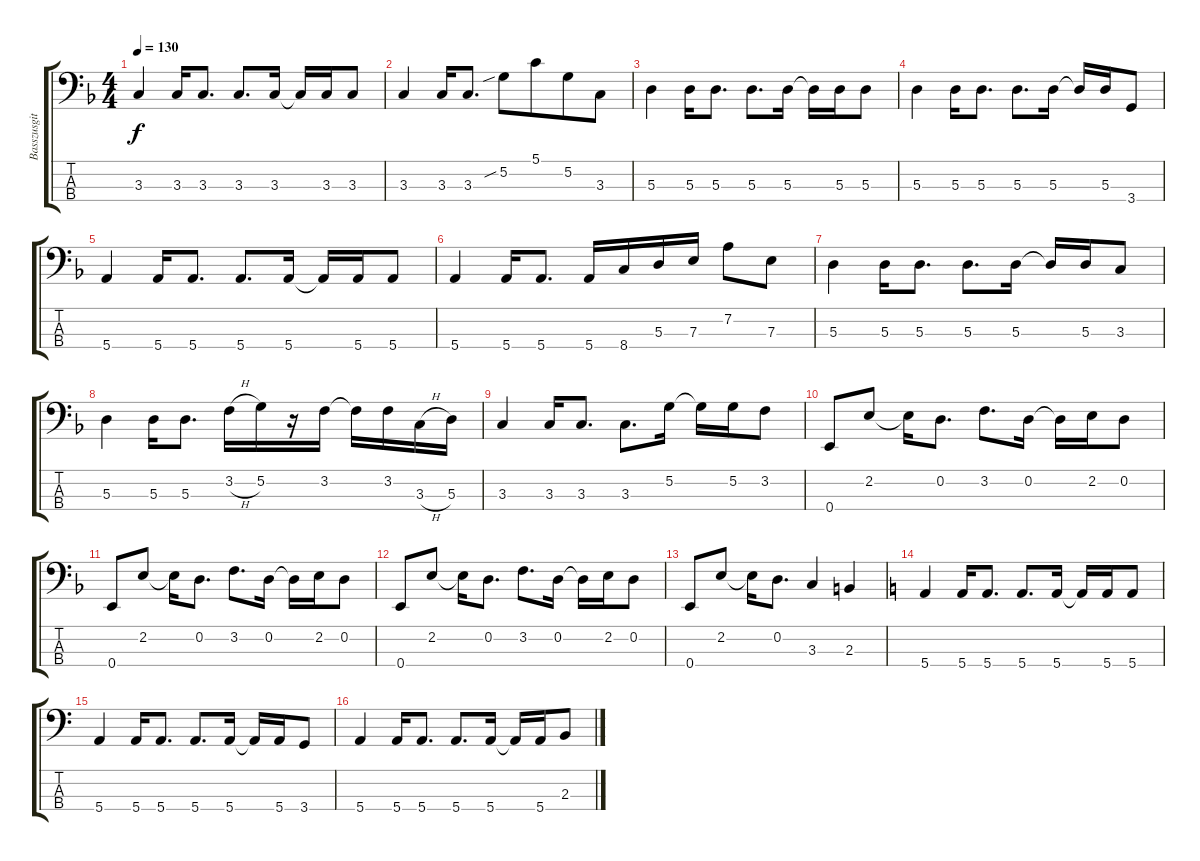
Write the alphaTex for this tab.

\track ("Basszusgitár (Roger Glover)" "Basszusgit") {instrument electricbassfinger}
\staff {score tabs}
\tuning (G2 D2 A1 E1) {hide}
\ts (4 4)
\tempo 130
\clef f4
\ks f
3.3.4{dy f} 3.3.16 3.3.8{d} 3.3.8{d} 3.3.16 3.3{t}.16 3.3.16 3.3.8 |
3.3.4 3.3.16 3.3.8{d} 5.2{sib}.8 5.1.8{beam merge} 5.2.8 3.3.8 |
5.3.4 5.3.16 5.3.8{d} 5.3.8{d} 5.3.16 5.3{t}.16 5.3.16 5.3.8 |
5.3.4 5.3.16 5.3.8{d} 5.3.8{d} 5.3.16 5.3{t}.16 5.3.16 3.4.8 |
5.4.4 5.4.16 5.4.8{d} 5.4.8{d} 5.4.16 5.4{t}.16 5.4.16 5.4.8 |
5.4.4 5.4.16 5.4.8{d} 5.4.16 8.4.16 5.3.16 7.3.16 7.2.8 7.3.8 |
5.3.4 5.3.16 5.3.8{d} 5.3.8{d} 5.3.16 5.3{t}.16 5.3.16 3.3.8 |
5.3.4 5.3.16 5.3.8{d} 3.2{h}.16 5.2.16 r.16 3.2.16 3.2{t}.16 3.2.16 3.3{h}.16 5.3.16 |
3.3.4 3.3.16 3.3.8{d} 3.3.8{d} 5.2.16 5.2{t}.16 5.2.16 3.2.8 |
0.4.8 2.2.8 2.2{t}.16 0.2.8{d} 3.2.8{d} 0.2.16 0.2{t}.16 2.2.16 0.2.8 |
0.4.8 2.2.8 2.2{t}.16 0.2.8{d} 3.2.8{d} 0.2.16 0.2{t}.16 2.2.16 0.2.8 |
0.4.8 2.2.8 2.2{t}.16 0.2.8{d} 3.2.8{d} 0.2.16 0.2{t}.16 2.2.16 0.2.8 |
0.4.8 2.2.8 2.2{t}.16 0.2.8{d} 3.3.4 2.3.4 |
\ks c
5.4.4 5.4.16 5.4.8{d} 5.4.8{d} 5.4.16 5.4{t}.16 5.4.16 5.4.8 |
5.4.4 5.4.16 5.4.8{d} 5.4.8{d} 5.4.16 5.4{t}.16 5.4.16 3.4.8 |
5.4.4 5.4.16 5.4.8{d} 5.4.8{d} 5.4.16 5.4{t}.16 5.4.16 2.3.8
